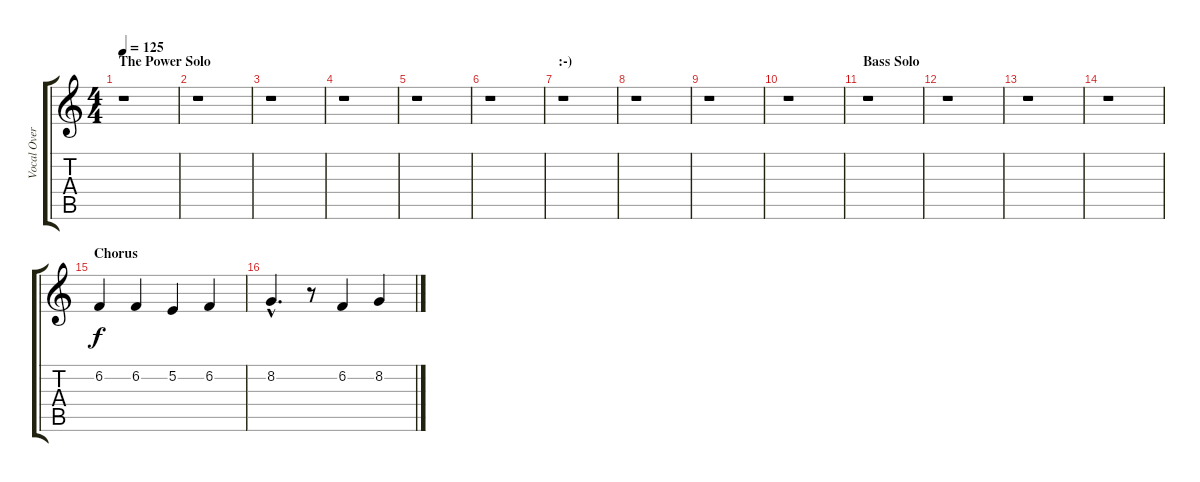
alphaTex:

\track ("Vocal Overdub" "Vocal Over") {instrument stringensemble1}
\staff {score tabs}
\tuning (E4 B3 G3 D3 A2 E2) {hide}
\ts (4 4)
\section ("" "The Power Solo")
\tempo 125
\clef g2
\ks c
r.1{dy f} |
r.1 |
r.1 |
r.1 |
r.1 |
r.1 |
\section ("" ":-)")
r.1 |
r.1 |
r.1 |
r.1 |
\section ("" "Bass Solo")
r.1 |
r.1 |
r.1 |
r.1 |
\section ("" "Chorus")
6.2.4 6.2.4 5.2.4 6.2.4 |
8.2{hac}.4{d} r.8 6.2.4 8.2.4
